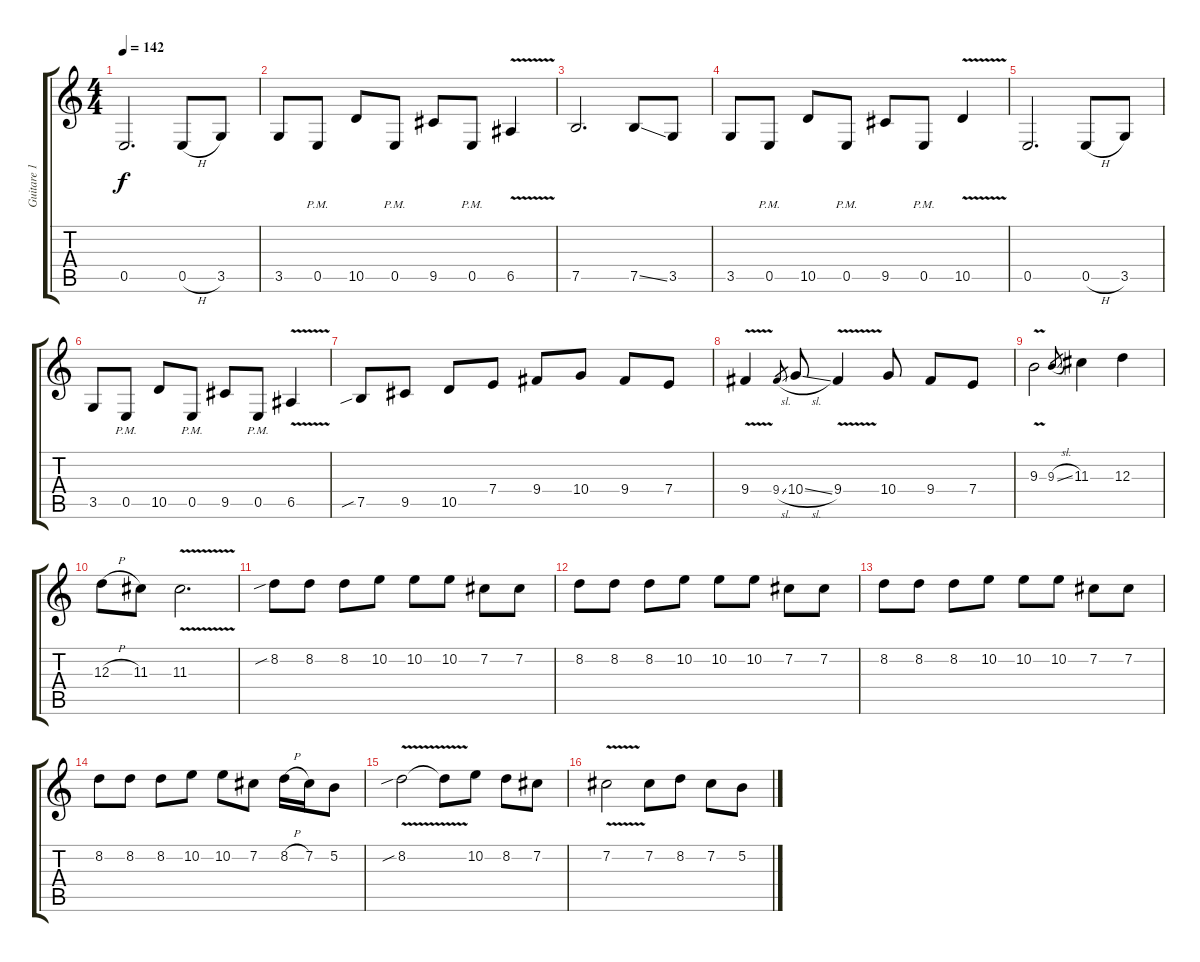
\track ("Guitare 1" "Guitare 1") {instrument acousticguitarsteel}
\staff {score tabs}
\tuning (B3 Gb3 D3 A2 E2 B1) {hide}
\ts (4 4)
\tempo 142
\clef g2
\ks c
0.5.2{d dy f} 0.5{h}.8 3.5.8 |
3.5.8 0.5{pm}.8 10.5.8 0.5{pm}.8 9.5.8 0.5{pm}.8 6.5{v}.4 |
7.5.2{d} 7.5{ss}.8 3.5.8 |
3.5.8 0.5{pm}.8 10.5.8 0.5{pm}.8 9.5.8 0.5{pm}.8 10.5{v}.4 |
0.5.2{d} 0.5{h}.8 3.5.8 |
3.5.8 0.5{pm}.8 10.5.8 0.5{pm}.8 9.5.8 0.5{pm}.8 6.5{v}.4 |
7.5{sib}.8 9.5.8 10.5.8 7.4.8 9.4.8 10.4.8 9.4.8 7.4.8 |
9.4{v}.4 9.4{sl}.8{gr} 10.4{sl}.8 9.4{v}.4 10.4.8 9.4.8 7.4.8 |
9.3{v}.2 9.3{sl}.8{gr} 11.3.4 12.3.4 |
12.3{h}.8 11.3.8 11.3{v}.2{d} |
8.2{sib}.8 8.2.8 8.2.8 10.2.8 10.2.8 10.2.8 7.2.8 7.2.8 |
8.2.8 8.2.8 8.2.8 10.2.8 10.2.8 10.2.8 7.2.8 7.2.8 |
8.2.8 8.2.8 8.2.8 10.2.8 10.2.8 10.2.8 7.2.8 7.2.8 |
8.2.8 8.2.8 8.2.8 10.2.8 10.2.8 7.2.8 8.2{h}.16 7.2.16 5.2.8 |
8.2{v sib}.2 8.2{t}.8 10.2.8 8.2.8 7.2.8 |
7.2{v}.2 7.2.8 8.2.8 7.2.8 5.2.8
